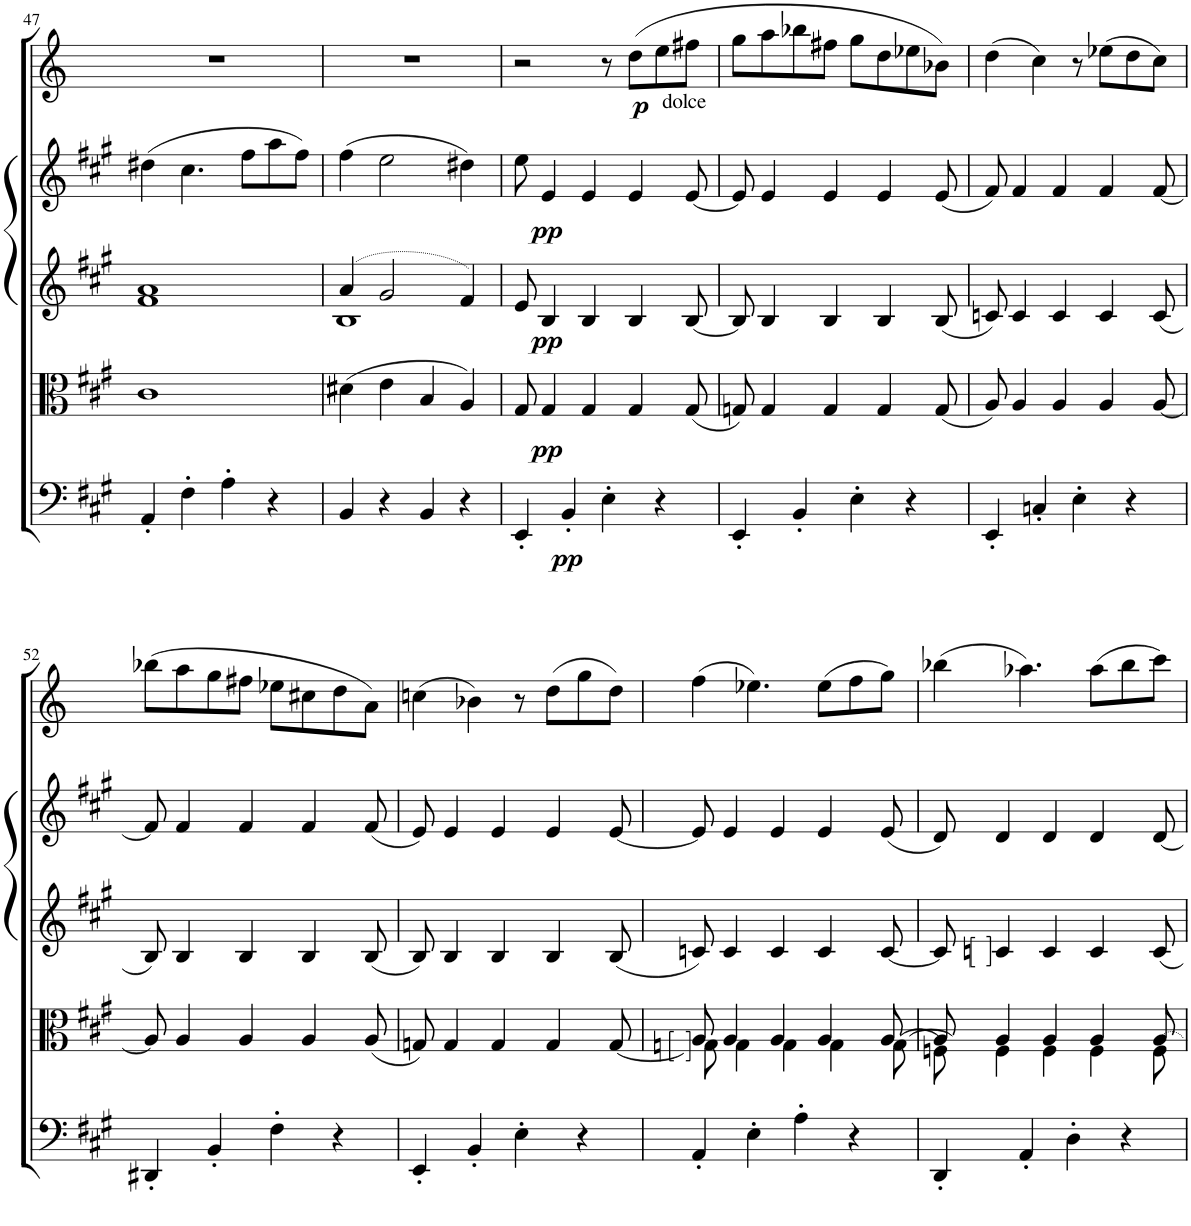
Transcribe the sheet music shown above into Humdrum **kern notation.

**kern	**dynam	**kern	**dynam	**kern	**dynam	**kern	**dynam	**kern	**dynam
*part5	*part5	*part4	*part4	*part3	*part3	*part2	*part2	*part1	*part1
*staff5	*staff5	*staff4	*staff4	*staff3	*staff3	*staff2	*staff2	*staff1	*staff1
*I"Violoncello	*	*I"Viola	*	*I"Violino II	*	*I"Violino I	*	*I"Clarinetto in La/A	*
*I'Vc	*	*I'Vla	*	*I'Vln	*	*I'Vln	*	*I'Cl	*
!!LO:PB:g=z
*clefF4	*	*clefC3	*	*clefG2	*	*clefG2	*	*clefG2	*
*	*	*	*	*	*	*	*	*Trd2c3	*
*k[f#c#g#]	*	*k[f#c#g#]	*	*k[f#c#g#]	*	*k[f#c#g#]	*	*k[]	*
*M4/4	*	*M4/4	*	*M4/4	*	*M4/4	*	*M4/4	*
*met(c)	*	*met(c)	*	*met(c)	*	*met(c)	*	*met(c)	*
=47	=47	=47	=47	=47	=47	=47	=47	=47	=47
4AA'/	.	1c#	.	1f# 1a	.	(4dd#X\	.	1r	.
4F#'\	.	.	.	.	.	4.cc#\	.	.	.
4A'\	.	.	.	.	.	.	.	.	.
.	.	.	.	.	.	8ff#\L	.	.	.
4r	.	.	.	.	.	8aa\	.	.	.
.	.	.	.	.	.	8ff#\J)	.	.	.
=48	=48	=48	=48	=48	=48	=48	=48	=48	=48
*	*	*	*	*^	*	*	*	*	*
4BB/	.	(4d#X\	.	(4a/	1B	.	(4ff#\	.	1r	.
4r	.	4e\	.	2g#/	.	.	2ee\	.	.	.
4BB/	.	4B/	.	.	.	.	.	.	.	.
4r	.	4A/)	.	4f#/)	.	.	4dd#X\)	.	.	.
*	*	*	*	*v	*v	*	*	*	*	*
=49	=49	=49	=49	=49	=49	=49	=49	=49	=49
4EE'/	.	8G#/	.	8e/	.	8ee\	.	2r	.
!	!	!	!LO:DY:b	!	!LO:DY:b	!	!LO:DY:b	!	!
.	.	4G#/	pp	4B/	pp	4e/	pp	.	.
!	!LO:DY:b	!	!	!	!	!	!	!	!
4BB'/	pp	.	.	.	.	.	.	.	.
.	.	4G#/	.	4B/	.	4e/	.	.	.
4E'\	.	.	.	.	.	.	.	8r	.
!	!	!	!	!	!	!	!	!	!LO:DY:b
.	.	4G#/	.	4B/	.	4e/	.	(8dd\L	p
!	!	!	!	!	!	!	!	!LO:TX:b:t=dolce	!
4r	.	.	.	.	.	.	.	8ee\	.
.	.	(8G#/	.	[8B/	.	[8e/	.	8ff#X\J	.
=50	=50	=50	=50	=50	=50	=50	=50	=50	=50
4EE'/	.	8Gn/)	.	8B/]	.	8e/]	.	8gg\L	.
.	.	4G/	.	4B/	.	4e/	.	8aa\	.
4BB'/	.	.	.	.	.	.	.	8bb-X\	.
.	.	4G/	.	4B/	.	4e/	.	8ff#X\J	.
4E'\	.	.	.	.	.	.	.	8gg\L	.
.	.	4G/	.	4B/	.	4e/	.	8dd\	.
4r	.	.	.	.	.	.	.	8ee-X\	.
.	.	(8G/	.	(8B/	.	(8e/	.	8b-X\J)	.
=51	=51	=51	=51	=51	=51	=51	=51	=51	=51
4EE'/	.	8A/)	.	8cn/)	.	8f#/)	.	(4dd\	.
.	.	4A/	.	4c/	.	4f#/	.	.	.
4Cn'/	.	.	.	.	.	.	.	4cc\)	.
.	.	4A/	.	4c/	.	4f#/	.	.	.
4E'\	.	.	.	.	.	.	.	8r	.
.	.	4A/	.	4c/	.	4f#/	.	(8ee-X\L	.
4r	.	.	.	.	.	.	.	8dd\	.
.	.	[8A/	.	(8c/	.	[8f#/	.	8cc\J)	.
!!LO:LB:g=z
=52	=52	=52	=52	=52	=52	=52	=52	=52	=52
4DD#X'/	.	8A/]	.	8B/)	.	8f#/]	.	(8bb-X\L	.
.	.	4A/	.	4B/	.	4f#/	.	8aa\	.
4BB'/	.	.	.	.	.	.	.	8gg\	.
.	.	4A/	.	4B/	.	4f#/	.	8ff#X\J	.
4F#'\	.	.	.	.	.	.	.	8ee-X\L	.
.	.	4A/	.	4B/	.	4f#/	.	8cc#X\	.
4r	.	.	.	.	.	.	.	8dd\	.
.	.	(8A/	.	(8B/	.	(8f#/	.	8a\J)	.
=53	=53	=53	=53	=53	=53	=53	=53	=53	=53
4EE'/	.	8Gn/)	.	8B/)	.	8e/)	.	(4ccn\	.
.	.	4G/	.	4B/	.	4e/	.	.	.
4BB'/	.	.	.	.	.	.	.	4b-X\)	.
.	.	4G/	.	4B/	.	4e/	.	.	.
4E'\	.	.	.	.	.	.	.	8r	.
.	.	4G/	.	4B/	.	4e/	.	(8dd\L	.
4r	.	.	.	.	.	.	.	8gg\	.
.	.	[8G/	.	(8B/	.	[8e/	.	8dd\J)	.
=54	=54	=54	=54	=54	=54	=54	=54	=54	=54
*	*	*^	*	*	*	*	*	*	*
4AA'/	.	8Gn\]	8A/	.	8cn/)	.	8e/]	.	(4ff\	.
.	.	4G\	4A/	.	4c/	.	4e/	.	.	.
4E'\	.	.	.	.	.	.	.	.	4.ee-X\)	.
.	.	4G\	4A/	.	4c/	.	4e/	.	.	.
4A'\	.	.	.	.	.	.	.	.	.	.
.	.	4G\	4A/	.	4c/	.	4e/	.	(8ee-\L	.
4r	.	.	.	.	.	.	.	.	8ff\	.
.	.	(8G\	[8A/	.	[8c/	.	(8e/	.	8gg\J)	.
=55	=55	=55	=55	=55	=55	=55	=55	=55	=55	=55
4DD'/	.	8Fn\)	8A/]	.	8c/]	.	8d/)	.	(4bb-X\	.
.	.	4F\	4A/	.	4cn/	.	4d/	.	.	.
4AA'/	.	.	.	.	.	.	.	.	4.aa-X\)	.
.	.	4F\	4A/	.	4c/	.	4d/	.	.	.
4D'\	.	.	.	.	.	.	.	.	.	.
.	.	4F\	4A/	.	4c/	.	4d/	.	(8aa-\L	.
4r	.	.	.	.	.	.	.	.	8bb-\	.
.	.	8F\	8A/	.	8c/	.	[8d/	.	8ccc\J)	.
*	*	*v	*v	*	*	*	*	*	*	*
=	=	=	=	=	=	=	=	=	=
*-	*-	*-	*-	*-	*-	*-	*-	*-	*-
